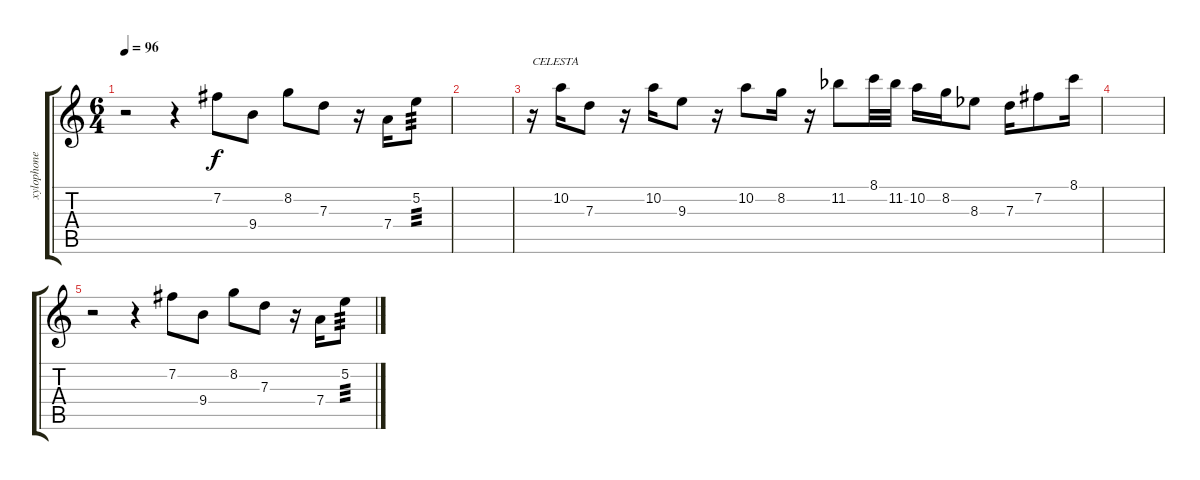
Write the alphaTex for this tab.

\track ("xylophone (+12)" "xylophone ") {instrument xylophone}
\staff {score tabs}
\tuning (E5 B4 G4 D4 A3 E3) {hide}
\ts (6 4)
\tempo 96
\clef g2
\ks c
r.2{dy f} r.4 7.2.8 9.4.8 8.2.8 7.3.8 r.16 7.4.16 5.2.8{tp 3} |
|
r.16{txt "CELESTA" instrument celesta} 10.2.16 7.3.8 r.16 10.2.16 9.3.8 r.16 10.2.8 8.2.16 r.16 11.2{acc b}.8 8.1.32 11.2{acc b}.32 10.2.16 8.2.16 8.3{acc b}.8 7.3.16 7.2.8 8.1.16 |
|
r.2 r.4 7.2.8 9.4.8 8.2.8 7.3.8 r.16 7.4.16 5.2.8{tp 3}
